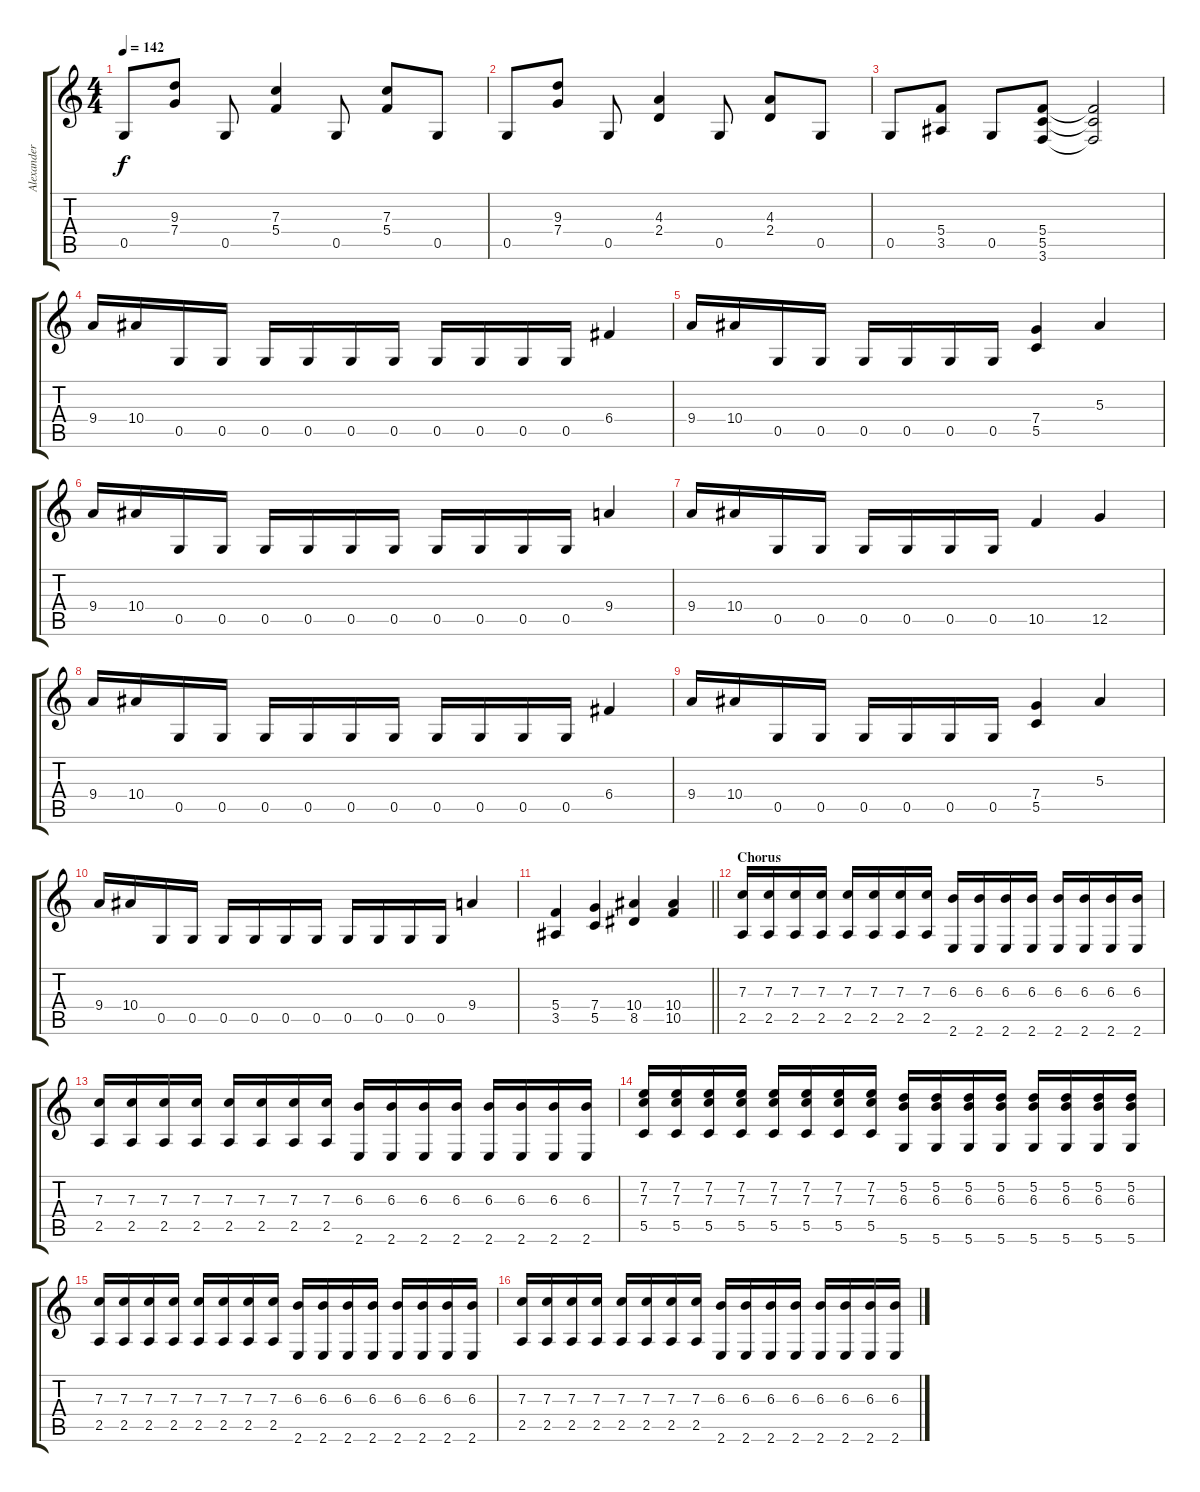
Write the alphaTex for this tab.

\track ("Alexander Kuoppala" "Alexander ") {instrument distortionguitar}
\staff {score tabs}
\tuning (D4 A3 F3 C3 G2 D2) {hide}
\ts (4 4)
\tempo 142
\clef g2
\ks c
0.5.8{dy f} (9.3 7.4).8 0.5.8 (7.3 5.4).4 0.5.8 (7.3 5.4).8 0.5.8 |
0.5.8 (9.3 7.4).8 0.5.8 (4.3 2.4).4 0.5.8 (4.3 2.4).8 0.5.8 |
0.5.8 (5.4 3.5).8 0.5.8 (5.4 5.5 3.6).8 (5.4{t} 5.5{t} 3.6{t}).2 |
9.4.16 10.4.16 0.5.16 0.5.16 0.5.16 0.5.16 0.5.16 0.5.16 0.5.16 0.5.16 0.5.16 0.5.16 6.4.4 |
9.4.16 10.4.16 0.5.16 0.5.16 0.5.16 0.5.16 0.5.16 0.5.16 (7.4 5.5).4 5.3.4 |
9.4.16 10.4.16 0.5.16 0.5.16 0.5.16 0.5.16 0.5.16 0.5.16 0.5.16 0.5.16 0.5.16 0.5.16 9.4.4 |
9.4.16 10.4.16 0.5.16 0.5.16 0.5.16 0.5.16 0.5.16 0.5.16 10.5.4 12.5.4 |
9.4.16 10.4.16 0.5.16 0.5.16 0.5.16 0.5.16 0.5.16 0.5.16 0.5.16 0.5.16 0.5.16 0.5.16 6.4.4 |
9.4.16 10.4.16 0.5.16 0.5.16 0.5.16 0.5.16 0.5.16 0.5.16 (7.4 5.5).4 5.3.4 |
9.4.16 10.4.16 0.5.16 0.5.16 0.5.16 0.5.16 0.5.16 0.5.16 0.5.16 0.5.16 0.5.16 0.5.16 9.4.4 |
\barLineRight lightlight
(5.4 3.5).4 (7.4 5.5).4 (10.4 8.5).4 (10.4 10.5).4 |
\section ("" "Chorus")
(7.3 2.5).16 (7.3 2.5).16 (7.3 2.5).16 (7.3 2.5).16 (7.3 2.5).16 (7.3 2.5).16 (7.3 2.5).16 (7.3 2.5).16 (6.3 2.6).16 (6.3 2.6).16 (6.3 2.6).16 (6.3 2.6).16 (6.3 2.6).16 (6.3 2.6).16 (6.3 2.6).16 (6.3 2.6).16 |
(7.3 2.5).16 (7.3 2.5).16 (7.3 2.5).16 (7.3 2.5).16 (7.3 2.5).16 (7.3 2.5).16 (7.3 2.5).16 (7.3 2.5).16 (6.3 2.6).16 (6.3 2.6).16 (6.3 2.6).16 (6.3 2.6).16 (6.3 2.6).16 (6.3 2.6).16 (6.3 2.6).16 (6.3 2.6).16 |
(7.2 7.3 5.5).16 (7.2 7.3 5.5).16 (7.2 7.3 5.5).16 (7.2 7.3 5.5).16 (7.2 7.3 5.5).16 (7.2 7.3 5.5).16 (7.2 7.3 5.5).16 (7.2 7.3 5.5).16 (5.2 6.3 5.6).16 (5.2 6.3 5.6).16 (5.2 6.3 5.6).16 (5.2 6.3 5.6).16 (5.2 6.3 5.6).16 (5.2 6.3 5.6).16 (5.2 6.3 5.6).16 (5.2 6.3 5.6).16 |
(7.3 2.5).16 (7.3 2.5).16 (7.3 2.5).16 (7.3 2.5).16 (7.3 2.5).16 (7.3 2.5).16 (7.3 2.5).16 (7.3 2.5).16 (6.3 2.6).16 (6.3 2.6).16 (6.3 2.6).16 (6.3 2.6).16 (6.3 2.6).16 (6.3 2.6).16 (6.3 2.6).16 (6.3 2.6).16 |
(7.3 2.5).16 (7.3 2.5).16 (7.3 2.5).16 (7.3 2.5).16 (7.3 2.5).16 (7.3 2.5).16 (7.3 2.5).16 (7.3 2.5).16 (6.3 2.6).16 (6.3 2.6).16 (6.3 2.6).16 (6.3 2.6).16 (6.3 2.6).16 (6.3 2.6).16 (6.3 2.6).16 (6.3 2.6).16
